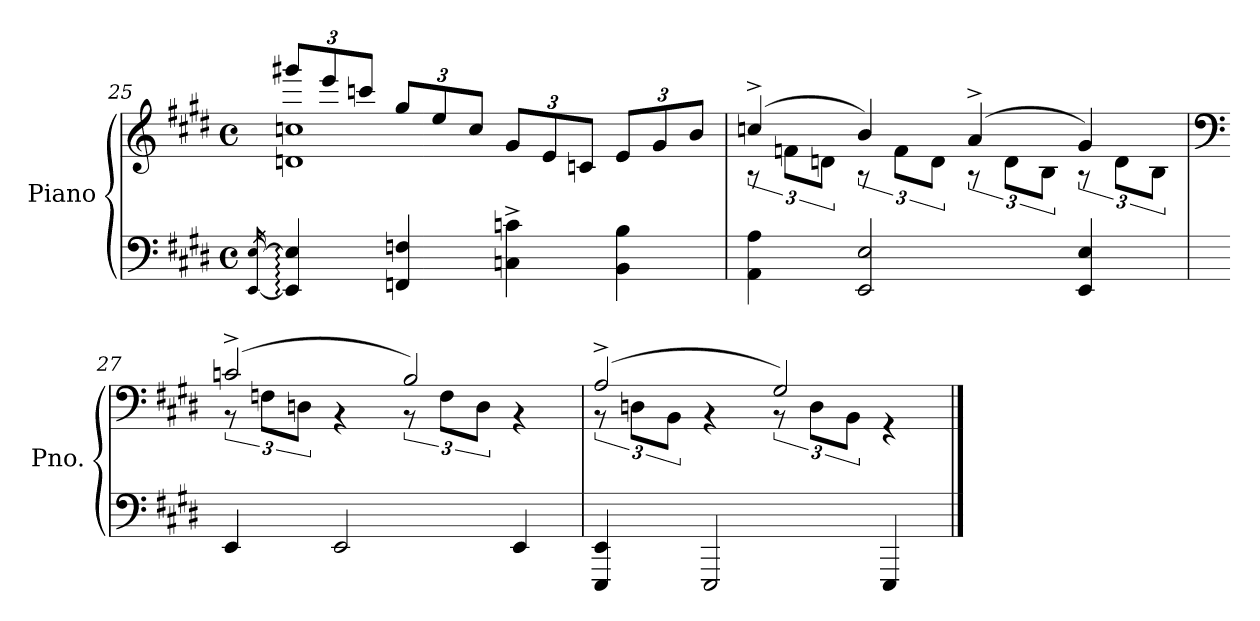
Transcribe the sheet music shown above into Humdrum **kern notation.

**kern	**kern
*part1	*part1
*staff2	*staff1
*I"Piano	*
*I'Pno.	*
!!LO:LB:g=z
*clefF4	*clefG2
*k[f#c#g#d#]	*k[f#c#g#d#]
*M4/4	*M4/4
*met(c)	*met(c)
=25	=25
[16qEE/ [16qE/	.
*	*Xbrackettup
*	*^
4EE/]: 4E/]:	12ggg#X/L	1dn 1ccn
.	12eee/	.
.	12cccn/J	.
4FFn/ 4Fn/	12gg#/L	.
.	12ee/	.
.	12cc/J	.
4Cn\^ 4cn\^	12g#/L	.
.	12e/	.
.	12cn/J	.
4BB\ 4B\	12e/L	.
.	12g#/	.
.	12b/J	.
=26	=26	=26
*	*	*brackettup
4AA\ 4A\	(>4ccn^/	12r
.	.	12fn\L
.	.	12dn\J
2EE/ 2E/	4b/)	12r
.	.	12f\L
.	.	12d\J
.	(>4a^/	12r
.	.	12d\L
.	.	12B\J
4EE/ 4E/	4g#/)	12r
.	.	12d\L
.	.	12B\J
=27	=27	=27
*	*clefF4	*
4EE/	(>2cn^/	12r
.	.	12Fn\L
.	.	12Dn\J
2EE/	.	4r
.	2B/)	12r
.	.	12F\L
.	.	12D\J
4EE/	.	4r
!!LO:LB:g=z	!!
=28	=28	=28
4EEE/ 4EE/	(>2A^/	12r
.	.	12Dn\L
.	.	12BB\J
2EEE/	.	4r
.	2G#/)	12r
.	.	12D\L
.	.	12BB\J
4EEE/	.	4r
*	*v	*v
==	==
*-	*-
